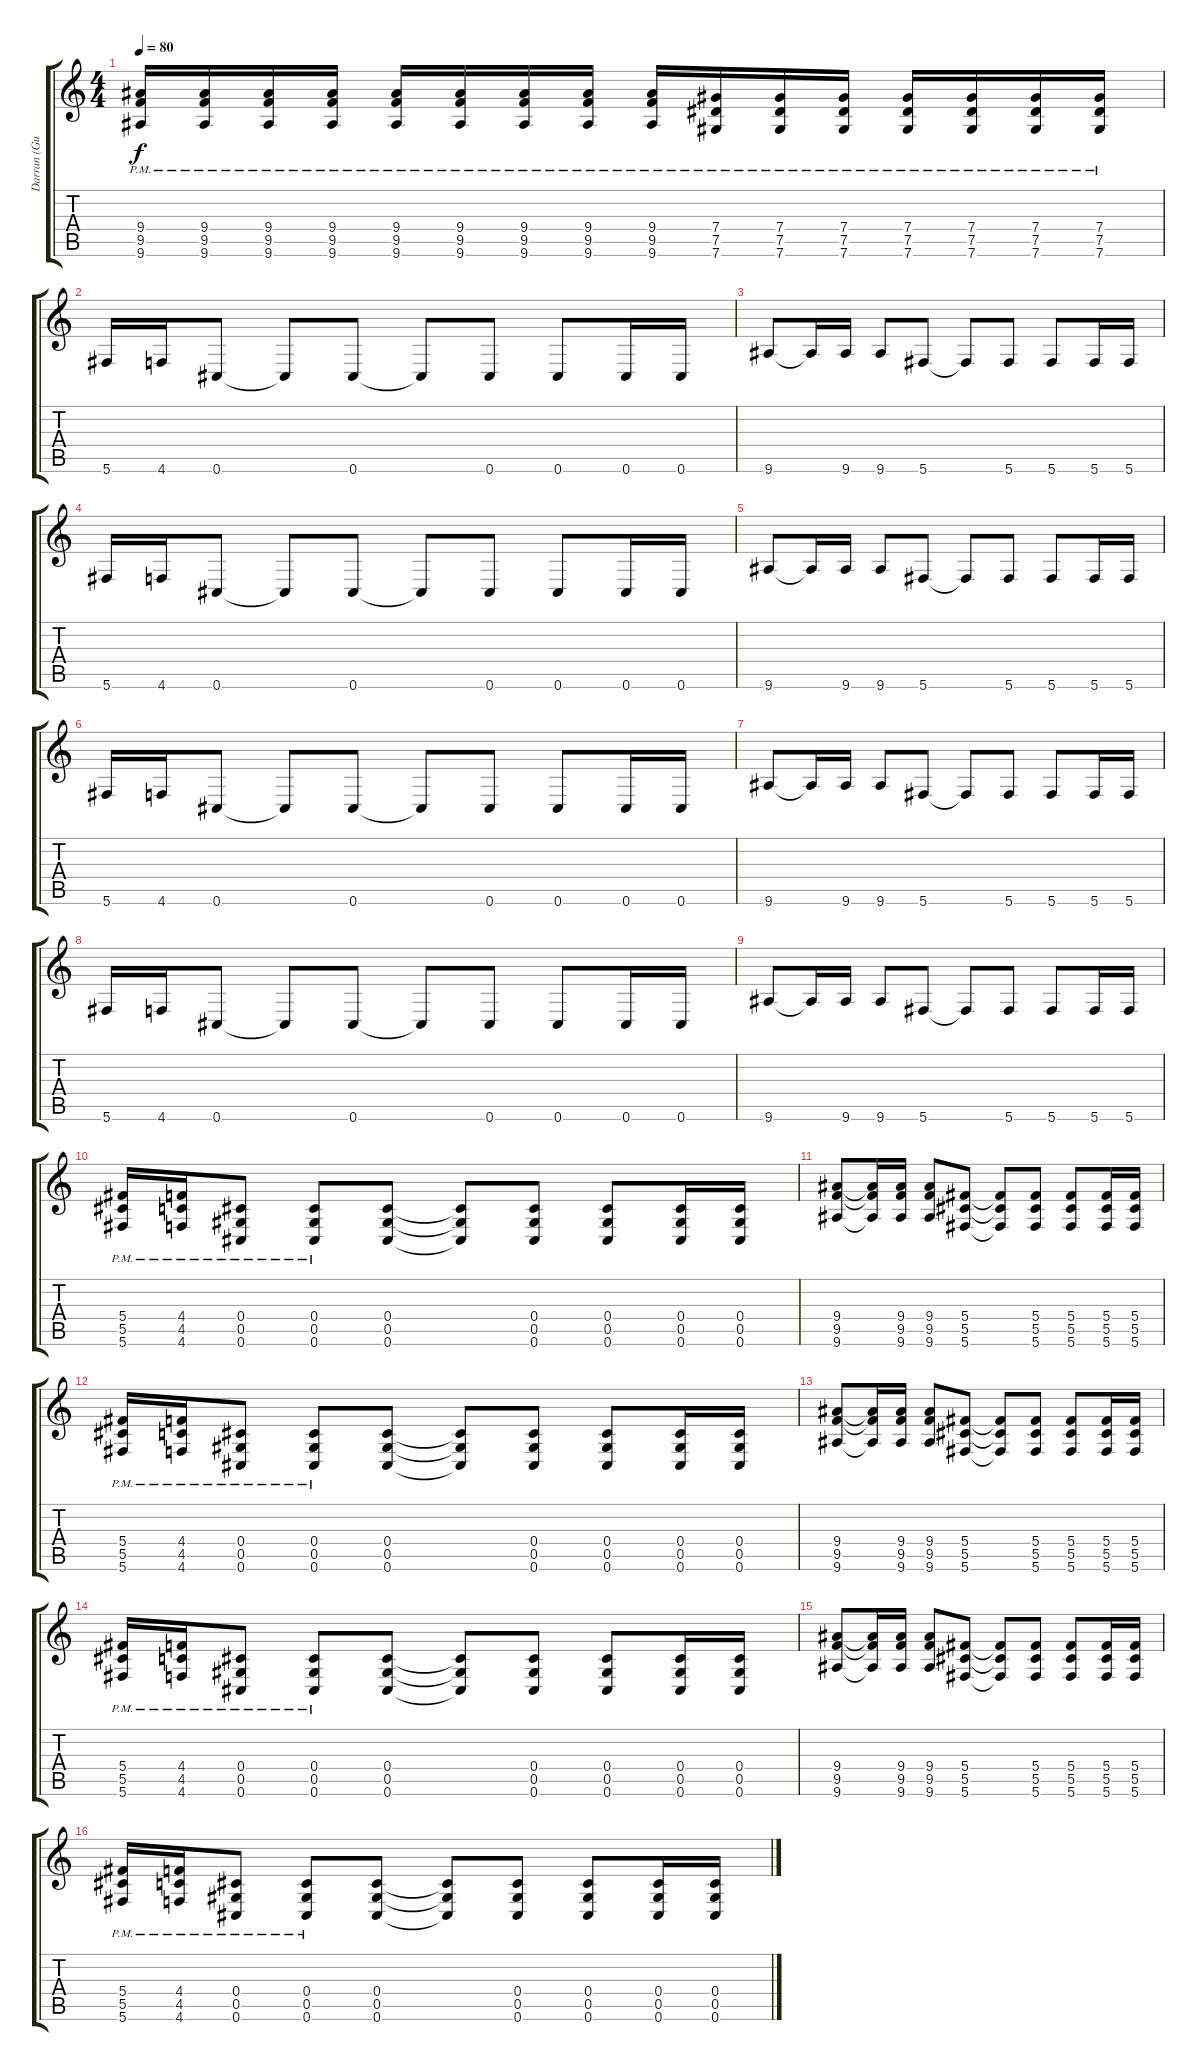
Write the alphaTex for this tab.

\track ("Darran (Guitar 1)" "Darran (Gu") {instrument distortionguitar}
\staff {score tabs}
\tuning (Eb4 Bb3 Gb3 Db3 Ab2 Db2) {hide}
\ts (4 4)
\tempo 80
\clef g2
\ks c
(9.4{pm} 9.5{pm} 9.6{pm}).16{dy f} (9.4{pm} 9.5{pm} 9.6{pm}).16 (9.4{pm} 9.5{pm} 9.6{pm}).16 (9.4{pm} 9.5{pm} 9.6{pm}).16 (9.4{pm} 9.5{pm} 9.6{pm}).16 (9.4{pm} 9.5{pm} 9.6{pm}).16 (9.4{pm} 9.5{pm} 9.6{pm}).16 (9.4{pm} 9.5{pm} 9.6{pm}).16 (9.4{pm} 9.5{pm} 9.6{pm}).16 (7.4{pm} 7.5{pm} 7.6{pm}).16 (7.4{pm} 7.5{pm} 7.6{pm}).16 (7.4{pm} 7.5{pm} 7.6{pm}).16 (7.4{pm} 7.5{pm} 7.6{pm}).16 (7.4{pm} 7.5{pm} 7.6{pm}).16 (7.4{pm} 7.5{pm} 7.6{pm}).16 (7.4{pm} 7.5{pm} 7.6{pm}).16 |
5.6.16 4.6.16 0.6.8 0.6{t}.8 0.6.8 0.6{t}.8 0.6.8 0.6.8 0.6.16 0.6.16 |
9.6.8 9.6{t}.16 9.6.16 9.6.8 5.6.8 5.6{t}.8 5.6.8 5.6.8 5.6.16 5.6.16 |
5.6.16 4.6.16 0.6.8 0.6{t}.8 0.6.8 0.6{t}.8 0.6.8 0.6.8 0.6.16 0.6.16 |
9.6.8 9.6{t}.16 9.6.16 9.6.8 5.6.8 5.6{t}.8 5.6.8 5.6.8 5.6.16 5.6.16 |
5.6.16 4.6.16 0.6.8 0.6{t}.8 0.6.8 0.6{t}.8 0.6.8 0.6.8 0.6.16 0.6.16 |
9.6.8 9.6{t}.16 9.6.16 9.6.8 5.6.8 5.6{t}.8 5.6.8 5.6.8 5.6.16 5.6.16 |
5.6.16 4.6.16 0.6.8 0.6{t}.8 0.6.8 0.6{t}.8 0.6.8 0.6.8 0.6.16 0.6.16 |
9.6.8 9.6{t}.16 9.6.16 9.6.8 5.6.8 5.6{t}.8 5.6.8 5.6.8 5.6.16 5.6.16 |
(5.4{pm} 5.5{pm} 5.6{pm}).16 (4.4{pm} 4.5{pm} 4.6{pm}).16 (0.4{pm} 0.5{pm} 0.6{pm}).8 (0.4{pm} 0.5{pm} 0.6{pm}).8 (0.4 0.5 0.6).8 (0.4{t} 0.5{t} 0.6{t}).8 (0.4 0.5 0.6).8 (0.4 0.5 0.6).8 (0.4 0.5 0.6).16 (0.4 0.5 0.6).16 |
(9.4 9.5 9.6).8 (9.4{t} 9.5{t} 9.6{t}).16 (9.4 9.5 9.6).16 (9.4 9.5 9.6).8 (5.4 5.5 5.6).8 (5.4{t} 5.5{t} 5.6{t}).8 (5.4 5.5 5.6).8 (5.4 5.5 5.6).8 (5.4 5.5 5.6).16 (5.4 5.5 5.6).16 |
(5.4{pm} 5.5{pm} 5.6{pm}).16 (4.4{pm} 4.5{pm} 4.6{pm}).16 (0.4{pm} 0.5{pm} 0.6{pm}).8 (0.4{pm} 0.5{pm} 0.6{pm}).8 (0.4 0.5 0.6).8 (0.4{t} 0.5{t} 0.6{t}).8 (0.4 0.5 0.6).8 (0.4 0.5 0.6).8 (0.4 0.5 0.6).16 (0.4 0.5 0.6).16 |
(9.4 9.5 9.6).8 (9.4{t} 9.5{t} 9.6{t}).16 (9.4 9.5 9.6).16 (9.4 9.5 9.6).8 (5.4 5.5 5.6).8 (5.4{t} 5.5{t} 5.6{t}).8 (5.4 5.5 5.6).8 (5.4 5.5 5.6).8 (5.4 5.5 5.6).16 (5.4 5.5 5.6).16 |
(5.4{pm} 5.5{pm} 5.6{pm}).16 (4.4{pm} 4.5{pm} 4.6{pm}).16 (0.4{pm} 0.5{pm} 0.6{pm}).8 (0.4{pm} 0.5{pm} 0.6{pm}).8 (0.4 0.5 0.6).8 (0.4{t} 0.5{t} 0.6{t}).8 (0.4 0.5 0.6).8 (0.4 0.5 0.6).8 (0.4 0.5 0.6).16 (0.4 0.5 0.6).16 |
(9.4 9.5 9.6).8 (9.4{t} 9.5{t} 9.6{t}).16 (9.4 9.5 9.6).16 (9.4 9.5 9.6).8 (5.4 5.5 5.6).8 (5.4{t} 5.5{t} 5.6{t}).8 (5.4 5.5 5.6).8 (5.4 5.5 5.6).8 (5.4 5.5 5.6).16 (5.4 5.5 5.6).16 |
(5.4{pm} 5.5{pm} 5.6{pm}).16 (4.4{pm} 4.5{pm} 4.6{pm}).16 (0.4{pm} 0.5{pm} 0.6{pm}).8 (0.4{pm} 0.5{pm} 0.6{pm}).8 (0.4 0.5 0.6).8 (0.4{t} 0.5{t} 0.6{t}).8 (0.4 0.5 0.6).8 (0.4 0.5 0.6).8 (0.4 0.5 0.6).16 (0.4 0.5 0.6).16
